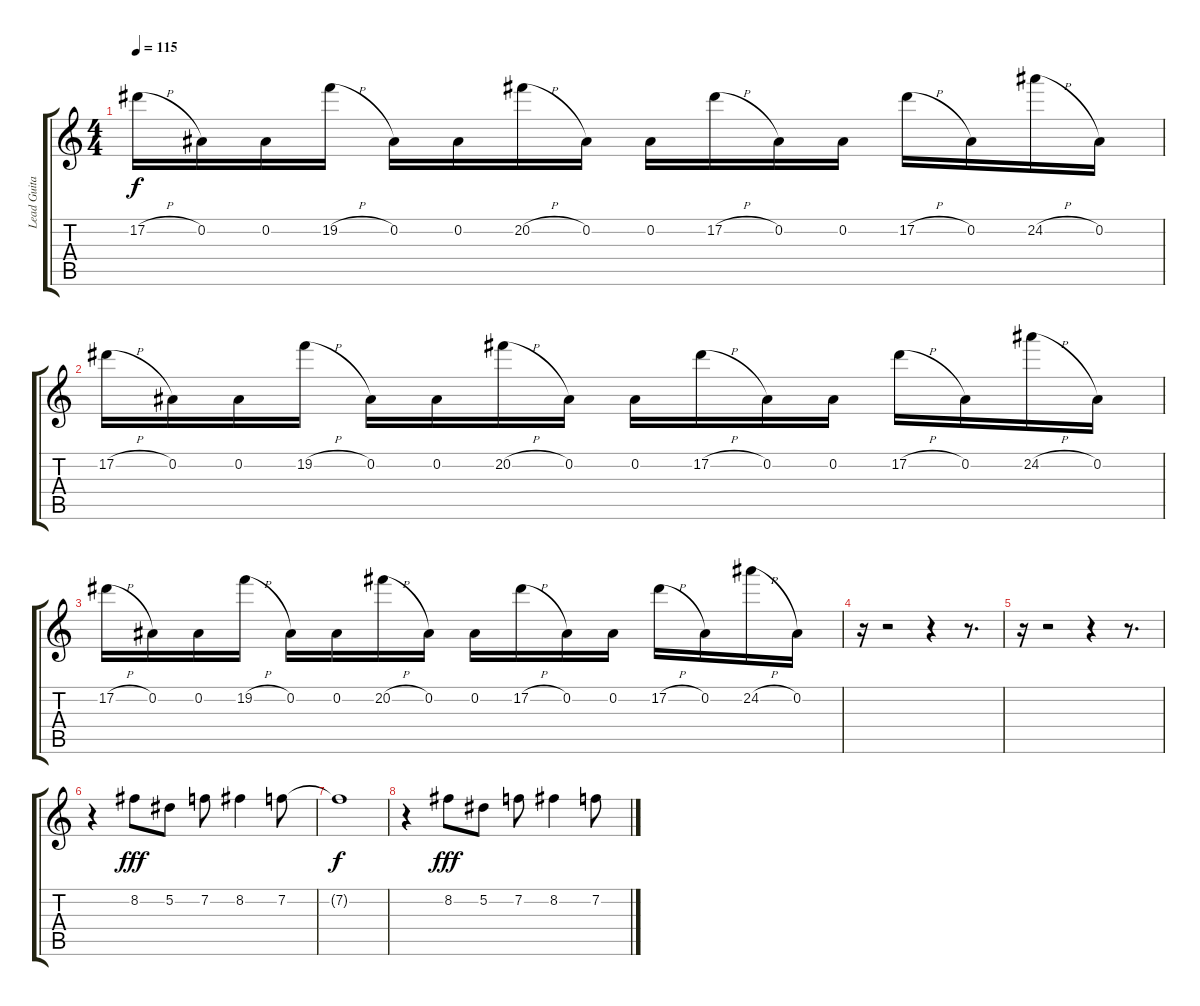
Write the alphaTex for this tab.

\track ("Lead Guitar" "Lead Guita") {instrument distortionguitar}
\staff {score tabs}
\tuning (Eb4 Bb3 Gb3 Db3 Ab2 Db2) {hide}
\ts (4 4)
\tempo 115
\clef g2
\ks c
17.2{h}.16{dy f} 0.2.16 0.2.16 19.2{h}.16 0.2.16 0.2.16 20.2{h}.16 0.2.16 0.2.16 17.2{h}.16 0.2.16 0.2.16 17.2{h}.16 0.2.16 24.2{h}.16 0.2.16 |
17.2{h}.16 0.2.16 0.2.16 19.2{h}.16 0.2.16 0.2.16 20.2{h}.16 0.2.16 0.2.16 17.2{h}.16 0.2.16 0.2.16 17.2{h}.16 0.2.16 24.2{h}.16 0.2.16 |
17.2{h}.16 0.2.16 0.2.16 19.2{h}.16 0.2.16 0.2.16 20.2{h}.16 0.2.16 0.2.16 17.2{h}.16 0.2.16 0.2.16 17.2{h}.16 0.2.16 24.2{h}.16 0.2.16 |
r.16 r.2 r.4 r.8{d} |
r.16 r.2 r.4 r.8{d} |
r.4 8.2.8{dy fff} 5.2.8 7.2.8 8.2.4 7.2.8 |
7.2{t}.1{dy f} |
r.4 8.2.8{dy fff} 5.2.8 7.2.8 8.2.4 7.2.8
